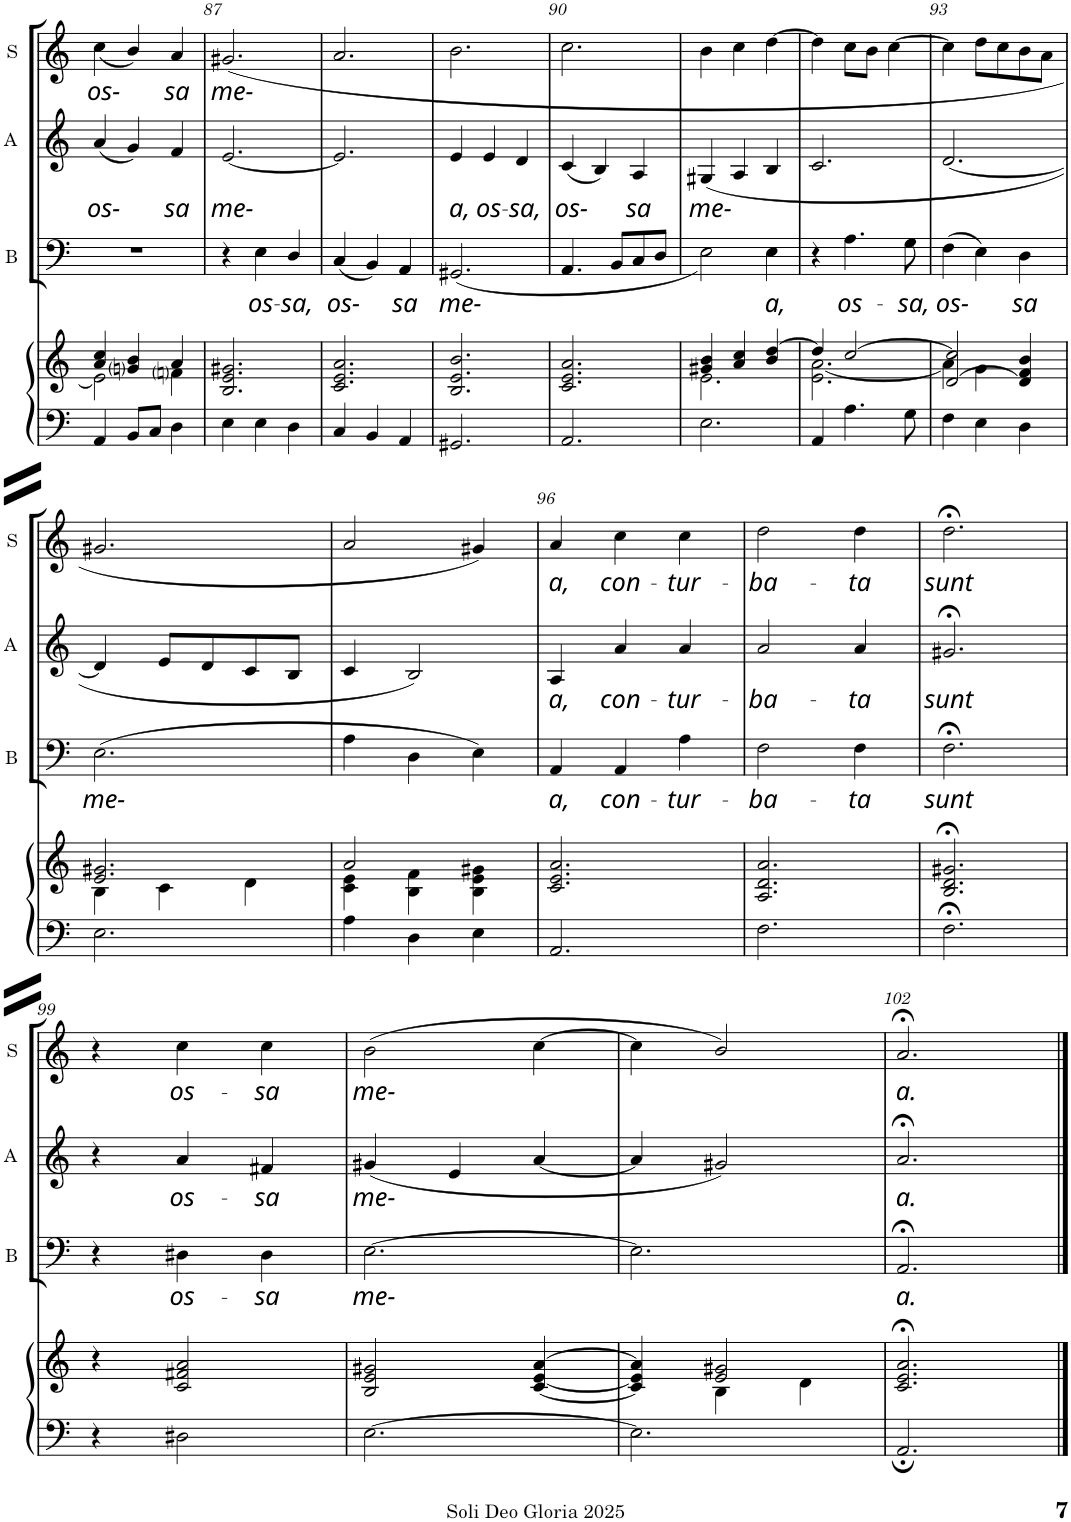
**kern	**kern	**kern	**text	**kern	**text	**kern	**text
*part4	*part4	*part3	*part3	*part2	*part2	*part1	*part1
*staff5	*staff4	*staff3	*staff3	*staff2	*staff2	*staff1	*staff1
*I"Organ	*	*I"Bass	*	*I"Alto	*	*I"Soprano	*
*	*	*I'B	*	*I'A	*	*I'S	*
!!LO:PB:g=z
*clefF4	*clefG2	*clefF4	*	*clefG2	*	*clefG2	*
*k[]	*k[]	*k[]	*	*k[]	*	*k[]	*
*M3/4	*M3/4	*M3/4	*	*M3/4	*	*M3/4	*
=86	=86	=86	=86	=86	=86	=86	=86
*	*^	*	*	*	*	*	*
*	*	*^	*	*	*	*	*	*
!	!	!	!	!	!	!	!LO:LY:b	!	!LO:LY:b
4AA/	4a/ 4cc/	2e\]	2.ryy	2.r	.	(<4a/	os-	(<4cc\	os-
8BB/L	4gni/ 4b/	.	.	.	.	4g/)	.	4b/)	.
8C/J	.	.	.	.	.	.	.	.	.
!	!	!	!	!	!	!	!LO:LY:b	!	!LO:LY:b
4D\	4a/	4fni\	.	.	.	4f/	sa	4a/	sa
=87	=87	=87	=87	=87	=87	=87	=87	=87	=87
!	!	!	!	!	!	!	!LO:LY:b	!	!LO:LY:b
4E\	2.B/ 2.e/ 2.g#X/	4ryy	2.ryy	4r	.	[2.e/	me-	(<2.g#X/	me-
!	!	!	!	!	!LO:LY:b	!	!	!	!
4E\	.	4ryy	.	4E\	os-	.	.	.	.
!	!	!	!	!	!LO:LY:b	!	!	!	!
4D\	.	4ryy	.	4D/	-sa,	.	.	.	.
=88	=88	=88	=88	=88	=88	=88	=88	=88	=88
!	!	!	!	!	!LO:LY:b	!	!	!	!
4C/	2.c/ 2.e/ 2.a/	4ryy	2.ryy	(<4C/	os-	2.e/]	.	2.a/	.
4BB/	.	4ryy	.	4BB/)	.	.	.	.	.
!	!	!	!	!	!LO:LY:b	!	!	!	!
4AA/	.	4ryy	.	4AA/	sa	.	.	.	.
=89	=89	=89	=89	=89	=89	=89	=89	=89	=89
!	!	!	!	!	!LO:LY:b	!	!LO:LY:b	!	!
2.GG#X/	2.B/ 2.e/ 2.b/	4ryy	2.ryy	(<2.GG#X/	me-	4e/	a,	2.b\	.
!	!	!	!	!	!	!	!LO:LY:b	!	!
.	.	4ryy	.	.	.	4e/	os-	.	.
!	!	!	!	!	!	!	!LO:LY:b	!	!
.	.	4ryy	.	.	.	4d/	-sa,	.	.
=90	=90	=90	=90	=90	=90	=90	=90	=90	=90
!	!	!	!	!	!	!	!LO:LY:b	!	!
2.AA/	2.c/ 2.e/ 2.a/	4ryy	4ryy	4.AA/	.	(<4c/	os-	2.cc\	.
.	.	4ryy	4ryy	.	.	4B/)	.	.	.
.	.	.	.	8BB/L	.	.	.	.	.
!	!	!	!	!	!	!	!LO:LY:b	!	!
.	.	4ryy	4ryy	8C/	.	4A/	sa	.	.
.	.	.	.	8D/J	.	.	.	.	.
=91	=91	=91	=91	=91	=91	=91	=91	=91	=91
!	!	!	!	!	!	!	!LO:LY:b	!	!
2.E\	4g#X/ 4b/	2.e\	4ryy	2E\)	.	(<4G#X/	me-	4b\	.
.	4a/ 4cc/	.	4ryy	.	.	4A/	.	4cc\	.
!	!	!	!	!	!LO:LY:b	!	!	!	!
.	4b/ [4dd/	.	4ryy	4E\	a,	4B/	.	[4dd\	.
=92	=92	=92	=92	=92	=92	=92	=92	=92	=92
4AA/	4dd/]	2.e\ [2.a\	2.ryy	4r	.	2.c/	.	4dd\]	.
!	!	!	!	!	!LO:LY:b	!	!	!	!
4.A\	[2cc/	.	.	4.A\	os-	.	.	8cc\L	.
.	.	.	.	.	.	.	.	8b\J	.
.	.	.	.	.	.	.	.	[4cc\	.
!	!	!	!	!	!LO:LY:b	!	!	!	!
8G\	.	.	.	8G\	-sa,	.	.	.	.
=93	=93	=93	=93	=93	=93	=93	=93	=93	=93
!	!	!	!	!	!LO:LY:b	!	!	!	!
4F\	[2d/ 2cc/]	4a\]	2.ryy	(>4F\	os-	[2.d/	.	4cc\]	.
4E\	.	4g\	.	4E\)	.	.	.	8dd\L	.
.	.	.	.	.	.	.	.	8cc\	.
!	!	!	!	!	!LO:LY:b	!	!	!	!
4D\	4d/] 4f/ 4b/	4ryy	.	4D\	sa	.	.	8b\	.
.	.	.	.	.	.	.	.	8a\J	.
!!LO:LB:g=z
=94	=94	=94	=94	=94	=94	=94	=94	=94	=94
!	!	!	!	!	!LO:LY:b	!	!	!	!
2.E\	2.e/ 2.g#X/	4B\	2.ryy	(>2.E\	me-	4d/]	.	2.g#X/	.
.	.	4c\	.	.	.	8e/L	.	.	.
.	.	.	.	.	.	8d/	.	.	.
.	.	4d\	.	.	.	8c/	.	.	.
.	.	.	.	.	.	8B/J	.	.	.
=95	=95	=95	=95	=95	=95	=95	=95	=95	=95
4A\	2a/	4c\ 4e\	2.ryy	4A\	.	4c/	.	2a/	.
4D\	.	4B\ 4f\	.	4D\	.	2B/)	.	.	.
4E\	4ryy	4B\ 4e\ 4g#X\	.	4E\)	.	.	.	4g#X/)	.
*	*	*v	*v	*	*	*	*	*	*
=96	=96	=96	=96	=96	=96	=96	=96	=96
!	!	!	!	!LO:LY:b	!	!LO:LY:b	!	!LO:LY:b
2.AA/	2.c/ 2.e/ 2.a/	4ryy	4AA/	a,	4A/	a,	4a/	a,
!	!	!	!	!LO:LY:b	!	!LO:LY:b	!	!LO:LY:b
.	.	4ryy	4AA/	con-	4a/	con-	4cc\	con-
!	!	!	!	!LO:LY:b	!	!LO:LY:b	!	!LO:LY:b
.	.	4ryy	4A\	-tur-	4a/	-tur-	4cc\	-tur-
=97	=97	=97	=97	=97	=97	=97	=97	=97
!	!	!	!	!LO:LY:b	!	!LO:LY:b	!	!LO:LY:b
2.F\	2.A/ 2.d/ 2.a/	4ryy	2F\	-ba-	2a/	-ba-	2dd\	-ba-
.	.	4ryy	.	.	.	.	.	.
!	!	!	!	!LO:LY:b	!	!LO:LY:b	!	!LO:LY:b
.	.	4ryy	4F\	-ta	4a/	-ta	4dd\	-ta
=98	=98	=98	=98	=98	=98	=98	=98	=98
!	!	!	!	!LO:LY:b	!	!LO:LY:b	!	!LO:LY:b
2.F;<\	2.B/ 2.d/ 2.g#X/	4r;<yy	2.F;<\	sunt	2.g#X;</	sunt	2.dd;<\	sunt
.	.	4ryy	.	.	.	.	.	.
.	.	4ryy	.	.	.	.	.	.
!!LO:LB:g=z
=99	=99	=99	=99	=99	=99	=99	=99	=99
4r	4r	4ryy	4r	.	4r	.	4r	.
!	!	!	!	!LO:LY:b	!	!LO:LY:b	!	!LO:LY:b
2D#X\	2c/ 2f#X/ 2a/	4ryy	4D#X\	os-	4a/	os-	4cc\	os-
!	!	!	!	!LO:LY:b	!	!LO:LY:b	!	!LO:LY:b
.	.	4ryy	4D#\	-sa	4f#X/	-sa	4cc\	-sa
=100	=100	=100	=100	=100	=100	=100	=100	=100
!	!	!	!	!LO:LY:b	!	!LO:LY:b	!	!LO:LY:b
[2.E\	2B/ 2e/ 2g#X/	4ryy	[2.E\	me-	(<4g#X/	me-	(>2b\	me-
.	.	4ryy	.	.	4e/	.	.	.
.	[4c/ [4e/ [4a/	4ryy	.	.	[4a/	.	[4cc\	.
=101	=101	=101	=101	=101	=101	=101	=101	=101
2.E\]	4c/] 4e/] 4a/]	4ryy	2.E\]	.	4a/]	.	4cc\]	.
.	2e/ 2g#X/	4B\	.	.	2g#X/)	.	2b/)	.
.	.	4d\	.	.	.	.	.	.
=102	=102	=102	=102	=102	=102	=102	=102	=102
!	!	!	!	!LO:LY:b	!	!LO:LY:b	!	!LO:LY:b
2.AA;/	2.c/;< 2.e/;< 2.a/;<	4ryy	2.AA;</	a.	2.a;</	a.	2.a;</	a.
.	.	4ryy	.	.	.	.	.	.
.	.	4ryy	.	.	.	.	.	.
*	*v	*v	*	*	*	*	*	*
==	==	==	==	==	==	==	==
*-	*-	*-	*-	*-	*-	*-	*-
